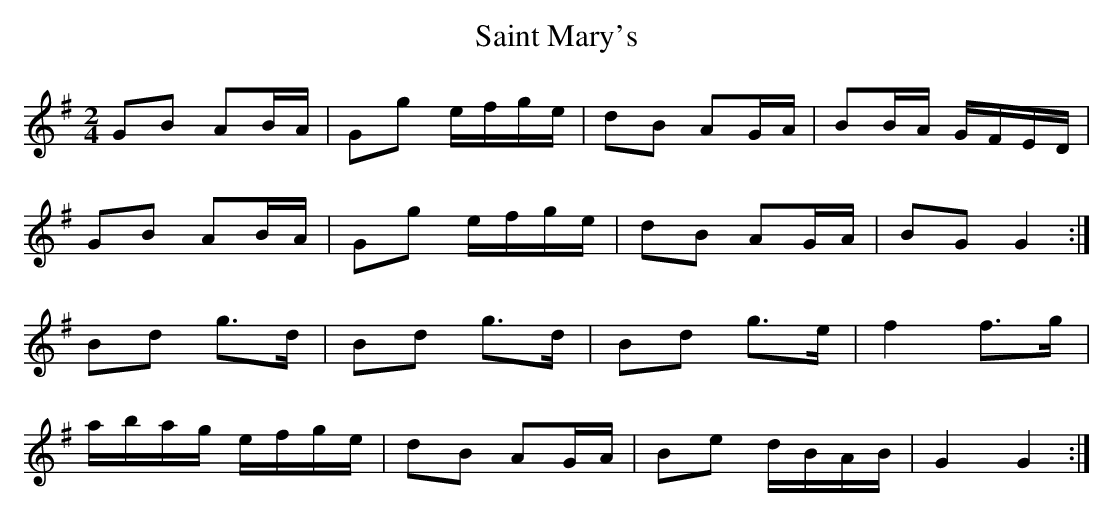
X:1
T:Saint Mary's
M:2/4
L:1/16
K:G Major
G2B2 A2BA|G2g2 efge|d2B2 A2GA|B2BA GFED|!
G2B2 A2BA|G2g2 efge|d2B2 A2GA|B2G2 G4:|!
B2d2 g3d|B2d2 g3d|B2d2 g3e|f4 f3g|!
abag efge|d2B2 A2GA|B2e2 dBAB|G4 G4:|!
